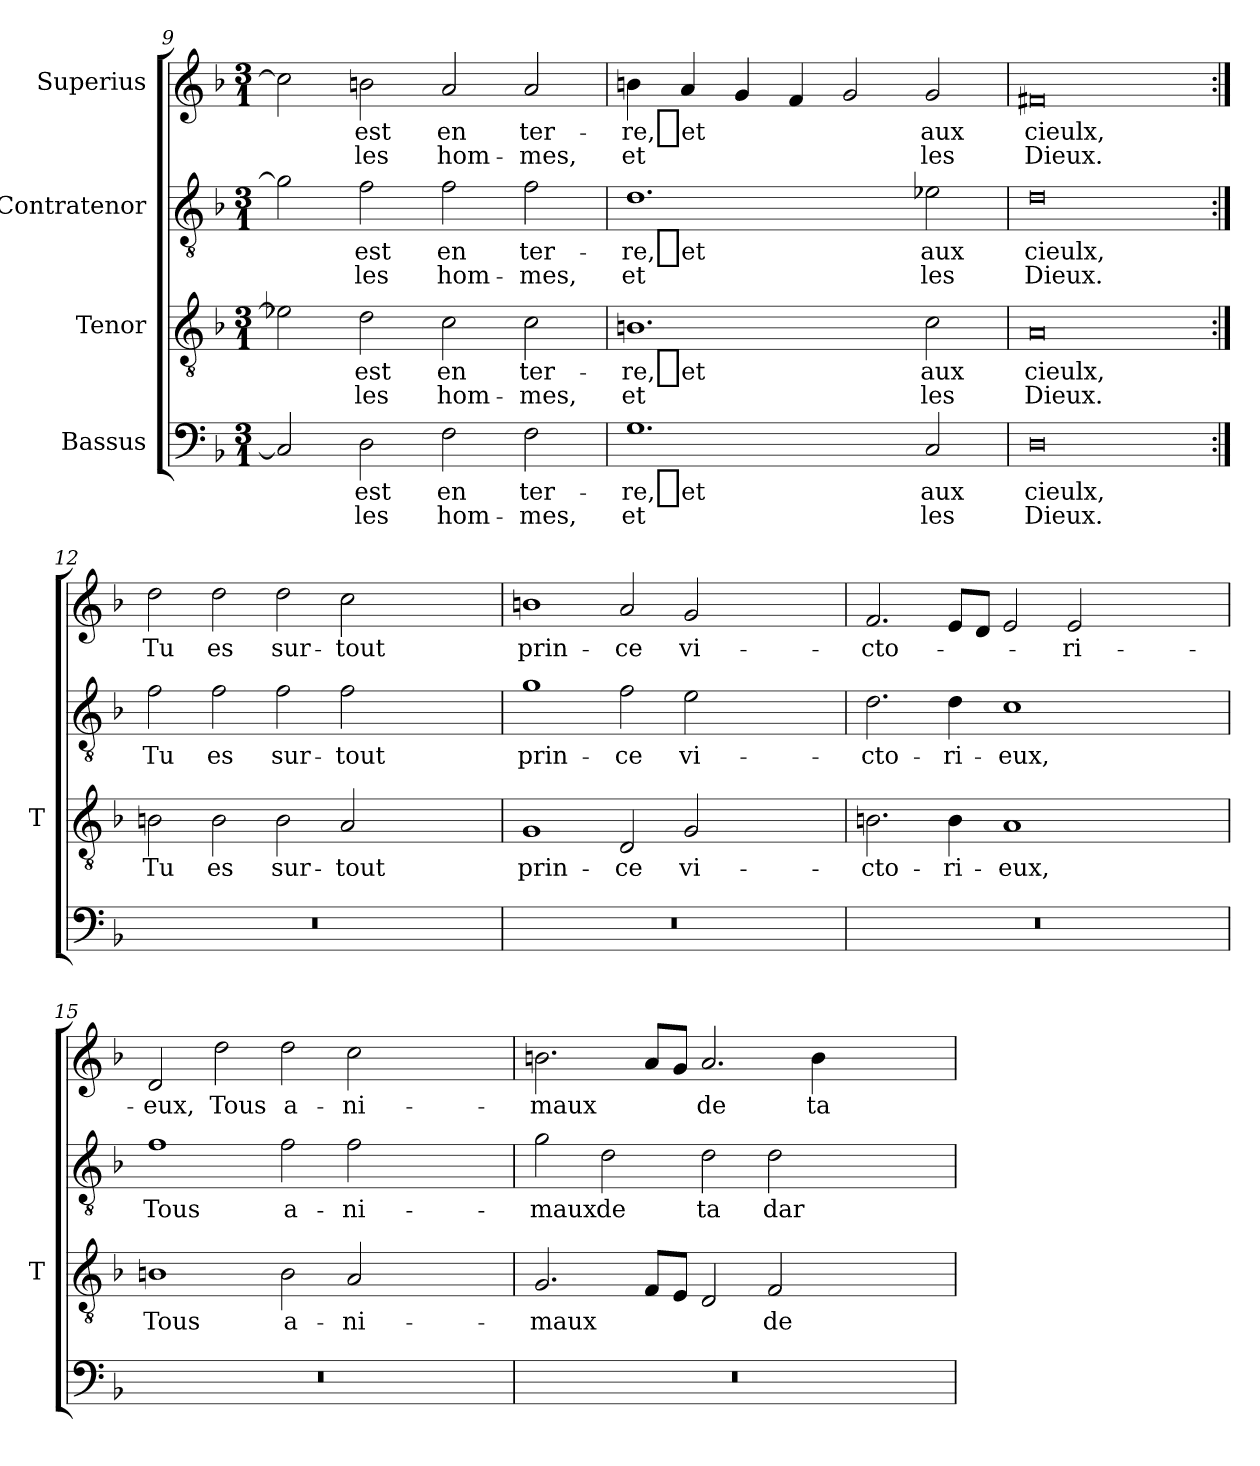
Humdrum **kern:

**kern	**text	**text	**kern	**text	**text	**kern	**text	**text	**kern	**text	**text
*part4	*part4	*part4	*part3	*part3	*part3	*part2	*part2	*part2	*part1	*part1	*part1
*staff4	*staff4	*staff4	*staff3	*staff3	*staff3	*staff2	*staff2	*staff2	*staff1	*staff1	*staff1
*I"Bassus	*	*	*I"Tenor	*	*	*I"Contratenor	*	*	*I"Superius	*	*
*	*	*	*I'T	*	*	*	*	*	*	*	*
*clefF4	*	*	*clefGv2	*	*	*clefGv2	*	*	*clefG2	*	*
*k[b-]	*	*	*k[b-]	*	*	*k[b-]	*	*	*k[b-]	*	*
*M3/1	*	*	*M3/1	*	*	*M3/1	*	*	*M3/1	*	*
=9	=9	=9	=9	=9	=9	=9	=9	=9	=9	=9	=9
2C]	.	.	2e-X]	.	.	2g]	.	.	2cc]	.	.
2D	-est	-les	2d	-est	-les	2f	-est	-les	2b	-est	-les
2F	-en	hom-	2c	-en	hom-	2f	-en	hom-	2a	-en	hom-
2F	ter-	-mes,	2c	ter-	-mes,	2f	ter-	-mes,	2a	ter-	-mes,
=10	=10	=10	=10	=10	=10	=10	=10	=10	=10	=10	=10
1.G	-re,_et	-et	1.B	-re,_et	-et	1.d	-re,_et	-et	4b	-re,_et	-et
.	.	.	.	.	.	.	.	.	4a	.	.
.	.	.	.	.	.	.	.	.	4g	.	.
.	.	.	.	.	.	.	.	.	4f	.	.
.	.	.	.	.	.	.	.	.	2g	.	.
2C	-aux	-les	2c	-aux	-les	2e-X	-aux	-les	2g	-aux	-les
=11	=11	=11	=11	=11	=11	=11	=11	=11	=11	=11	=11
0D	-cieulx,	-Dieux.	0A	-cieulx,	-Dieux.	0d	-cieulx,	-Dieux.	0f#X	-cieulx,	-Dieux.
=12:|!	=12:|!	=12:|!	=12:|!	=12:|!	=12:|!	=12:|!	=12:|!	=12:|!	=12:|!	=12:|!	=12:|!
0.r	.	.	2B	-Tu	.	2f	-Tu	.	2dd	-Tu	.
.	.	.	2B	-es	.	2f	-es	.	2dd	-es	.
.	.	.	2B	sur-	.	2f	sur-	.	2dd	sur-	.
.	.	.	2A	-tout	.	2f	-tout	.	2cc	-tout	.
.	.	.	1ryy	.	.	1ryy	.	.	1ryy	.	.
=13	=13	=13	=13	=13	=13	=13	=13	=13	=13	=13	=13
0.r	.	.	1G	prin-	.	1g	prin-	.	1b	prin-	.
.	.	.	2D	-ce	.	2f	-ce	.	2a	-ce	.
.	.	.	2G	vi-	.	2e	vi-	.	2g	vi-	.
.	.	.	1ryy	.	.	1ryy	.	.	1ryy	.	.
=14	=14	=14	=14	=14	=14	=14	=14	=14	=14	=14	=14
0.r	.	.	2.B	cto-	.	2.d	cto-	.	2.f	cto-	.
.	.	.	4B	ri-	.	4d	ri-	.	8eL	.	.
.	.	.	.	.	.	.	.	.	8dJ	.	.
.	.	.	1A	-eux,	.	1c	-eux,	.	2e	.	.
.	.	.	.	.	.	.	.	.	2e	ri-	.
.	.	.	1ryy	.	.	1ryy	.	.	1ryy	.	.
=15	=15	=15	=15	=15	=15	=15	=15	=15	=15	=15	=15
0.r	.	.	1B	-Tous	.	1f	-Tous	.	2d	-eux,	.
.	.	.	.	.	.	.	.	.	2dd	-Tous	.
.	.	.	2B	a-	.	2f	a-	.	2dd	a-	.
.	.	.	2A	ni-	.	2f	ni-	.	2cc	ni-	.
.	.	.	1ryy	.	.	1ryy	.	.	1ryy	.	.
=16	=16	=16	=16	=16	=16	=16	=16	=16	=16	=16	=16
0.r	.	.	2.G	-maux	.	2g	-maux	.	2.b	-maux	.
.	.	.	.	.	.	2d	-de	.	.	.	.
.	.	.	8FL	.	.	.	.	.	8aL	.	.
.	.	.	8EJ	.	.	.	.	.	8gJ	.	.
.	.	.	2D	.	.	2d	-ta	.	2.a	-de	.
.	.	.	2F	-de	.	2d	dar-	.	.	.	.
.	.	.	.	.	.	.	.	.	4b	-ta	.
.	.	.	1ryy	.	.	1ryy	.	.	1ryy	.	.
=	=	=	=	=	=	=	=	=	=	=	=
*-	*-	*-	*-	*-	*-	*-	*-	*-	*-	*-	*-
